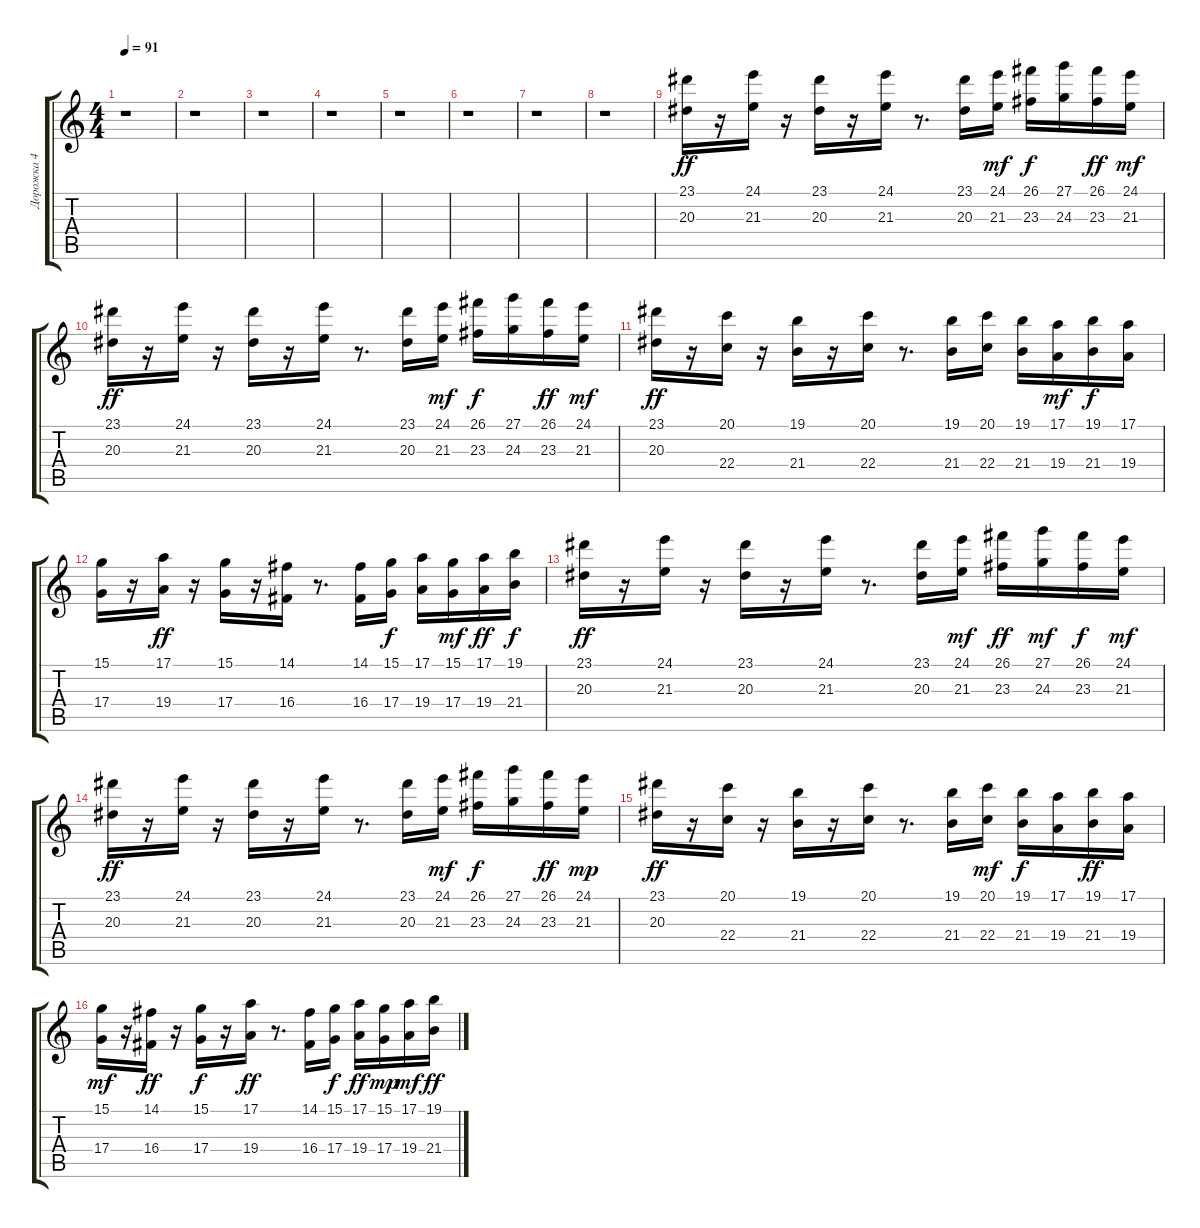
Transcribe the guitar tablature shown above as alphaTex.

\track ("Дорожка 4" "Дорожка 4") {instrument pizzicatostrings}
\staff {score tabs}
\tuning (E4 B3 G3 D3 A2 E2) {hide}
\ts (4 4)
\tempo 91
\clef g2
\ks c
r.1{dy ff} |
r.1 |
r.1 |
r.1 |
r.1 |
r.1 |
r.1 |
r.1 |
(23.1 20.3).16 r.16 (24.1 21.3).16 r.16 (23.1 20.3).16 r.16 (24.1 21.3).16 r.8{d} (23.1 20.3).16 (24.1 21.3).16{dy mf} (26.1 23.3).16{dy f} (27.1 24.3).16 (26.1 23.3).16{dy ff} (24.1 21.3).16{dy mf} |
(23.1 20.3).16{dy ff} r.16 (24.1 21.3).16 r.16 (23.1 20.3).16 r.16 (24.1 21.3).16 r.8{d} (23.1 20.3).16 (24.1 21.3).16{dy mf} (26.1 23.3).16{dy f} (27.1 24.3).16 (26.1 23.3).16{dy ff} (24.1 21.3).16{dy mf} |
(23.1 20.3).16{dy ff} r.16 (20.1 22.4).16 r.16 (19.1 21.4).16 r.16 (20.1 22.4).16 r.8{d} (19.1 21.4).16 (20.1 22.4).16 (19.1 21.4).16 (17.1 19.4).16{dy mf} (19.1 21.4).16{dy f} (17.1 19.4).16 |
(15.1 17.4).16 r.16 (17.1 19.4).16{dy ff} r.16 (15.1 17.4).16 r.16 (14.1 16.4).16 r.8{d} (14.1 16.4).16 (15.1 17.4).16{dy f} (17.1 19.4).16 (15.1 17.4).16{dy mf} (17.1 19.4).16{dy ff} (19.1 21.4).16{dy f} |
(23.1 20.3).16{dy ff} r.16 (24.1 21.3).16 r.16 (23.1 20.3).16 r.16 (24.1 21.3).16 r.8{d} (23.1 20.3).16 (24.1 21.3).16{dy mf} (26.1 23.3).16{dy ff} (27.1 24.3).16{dy mf} (26.1 23.3).16{dy f} (24.1 21.3).16{dy mf} |
(23.1 20.3).16{dy ff} r.16 (24.1 21.3).16 r.16 (23.1 20.3).16 r.16 (24.1 21.3).16 r.8{d} (23.1 20.3).16 (24.1 21.3).16{dy mf} (26.1 23.3).16{dy f} (27.1 24.3).16 (26.1 23.3).16{dy ff} (24.1 21.3).16{dy mp} |
(23.1 20.3).16{dy ff} r.16 (20.1 22.4).16 r.16 (19.1 21.4).16 r.16 (20.1 22.4).16 r.8{d} (19.1 21.4).16 (20.1 22.4).16{dy mf} (19.1 21.4).16{dy f} (17.1 19.4).16 (19.1 21.4).16{dy ff} (17.1 19.4).16 |
(15.1 17.4).16{dy mf} r.16 (14.1 16.4).16{dy ff} r.16 (15.1 17.4).16{dy f} r.16 (17.1 19.4).16{dy ff} r.8{d} (14.1 16.4).16 (15.1 17.4).16{dy f} (17.1 19.4).16{dy ff} (15.1 17.4).16{dy mp} (17.1 19.4).16{dy mf} (19.1 21.4).16{dy ff}
